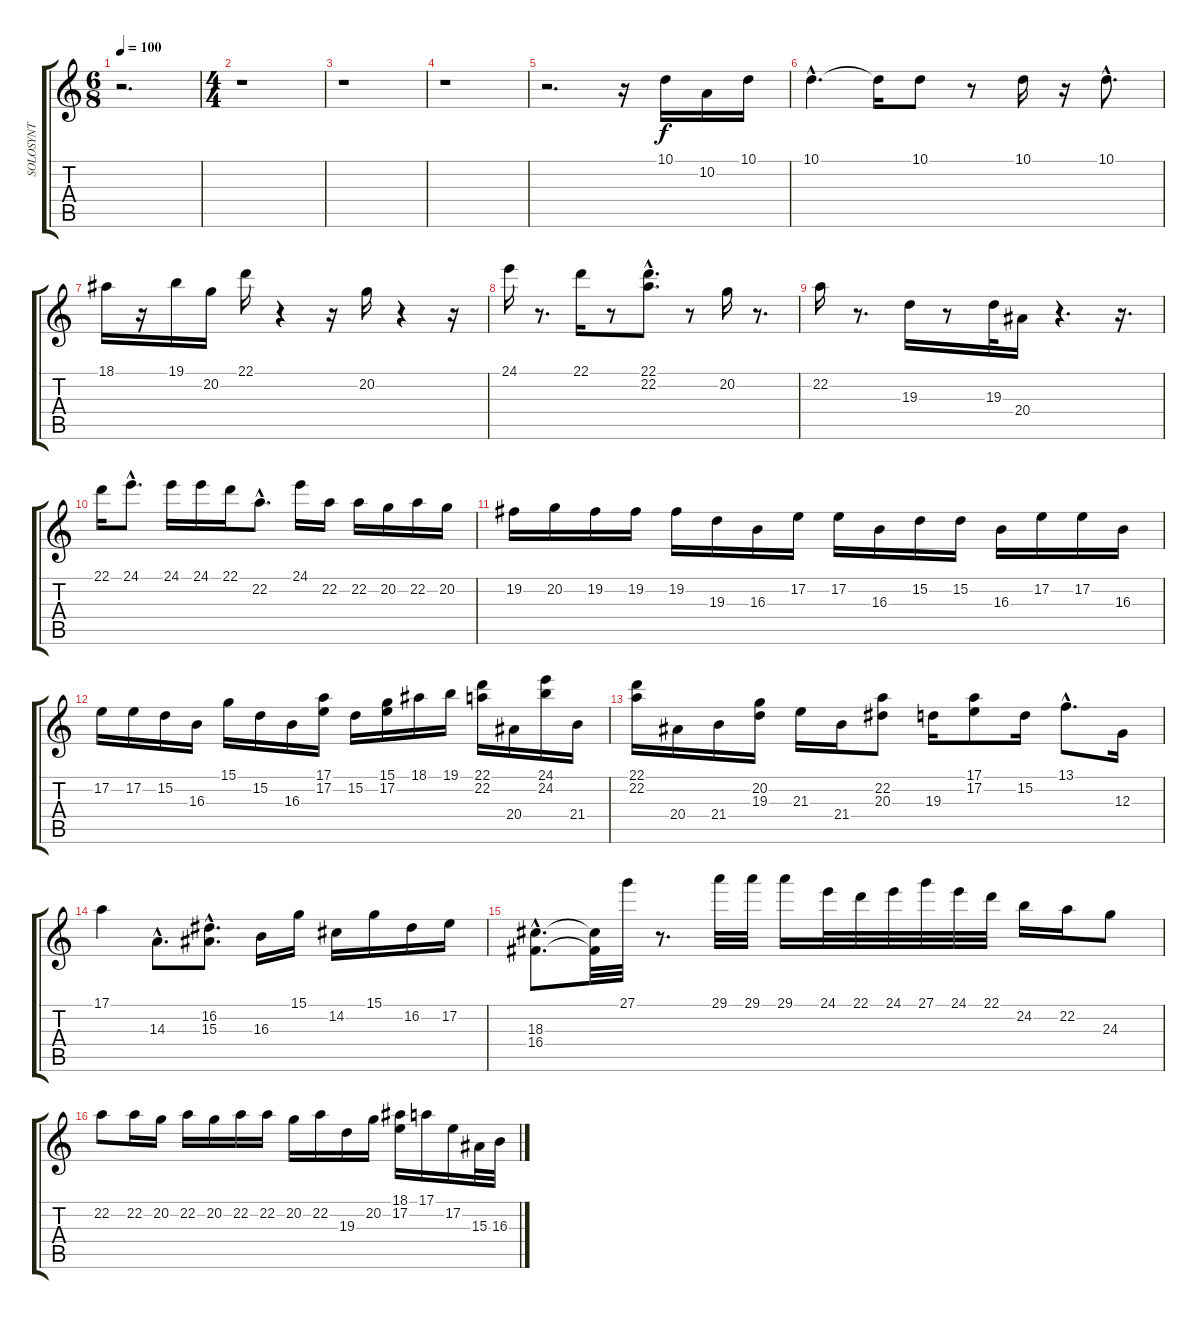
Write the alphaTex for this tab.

\track ("SOLOSYNT" "SOLOSYNT") {instrument lead1square}
\staff {score tabs}
\tuning (E4 B3 G3 D3 A2 E2) {hide}
\ts (6 8)
\tempo 100
\clef g2
\ks c
r.2{d dy f} |
\ts (4 4)
r.1 |
r.1 |
r.1 |
r.2{d} r.16 10.1.16 10.2.16{volume 16} 10.1.16{volume 16} |
10.1{hac}.4{d} 10.1{t}.16 10.1.8 r.8 10.1.16 r.16 10.1{hac}.8{d} |
18.1.16 r.16 19.1.16 20.2.16 22.1.16 r.4 r.16 20.2.16 r.4 r.16 |
24.1.16 r.8{d} 22.1.16 r.8 (22.1{hac} 22.2{hac}).8{d} r.8 20.2.16 r.8{d} |
22.2.16 r.8{d} 19.3.16 r.8 19.3.32 20.4.16 r.4{d} r.16{d} |
22.1.16 24.1{hac}.8{d} 24.1.16 24.1.16 22.1.16 22.2{hac}.8{d} 24.1.16 22.2.16 22.2.16 20.2.16 22.2.16 20.2.16 |
19.2.16 20.2.16 19.2.16 19.2.16 19.2.16 19.3.16 16.3.16 17.2.16 17.2.16 16.3.16 15.2.16 15.2.16 16.3.16 17.2.16 17.2.16 16.3.16 |
17.2.16 17.2.16 15.2.16 16.3.16 15.1.16 15.2.16 16.3.16 (17.1 17.2).16 15.2.16 (15.1 17.2).16 18.1.16 19.1.16 (22.1 22.2).16 20.4.16 (24.1 24.2).16 21.4.16 |
(22.1 22.2).16 20.4.16 21.4.16 (20.2 19.3).16 21.3.16 21.4.16 (22.2 20.3).8 19.3.16 (17.1 17.2).8 15.2.16 13.1{hac}.8{d} 12.3.16 |
17.1.4 14.3{hac}.8{d} (16.2{hac} 15.3{hac}).8{d} 16.3.16 15.1.16 14.2.16 15.1.16 16.2.16 17.2.16 |
(18.3{hac} 16.4{hac}).8{d} (18.3{t} 16.4{t}).32 27.1.32 r.8{d} 29.1.32 29.1.32 29.1.16 24.1.32 22.1.32 24.1.32 27.1.32 24.1.32 22.1.32 24.2.16 22.2.16 24.3.8 |
22.2.8 22.2.16 20.2.16 22.2.16 20.2.16 22.2.16 22.2.16 20.2.16 22.2.16 19.3.16 20.2.16 (18.1 17.2).16 17.1.16 17.2.16 15.3.32 16.3.32
